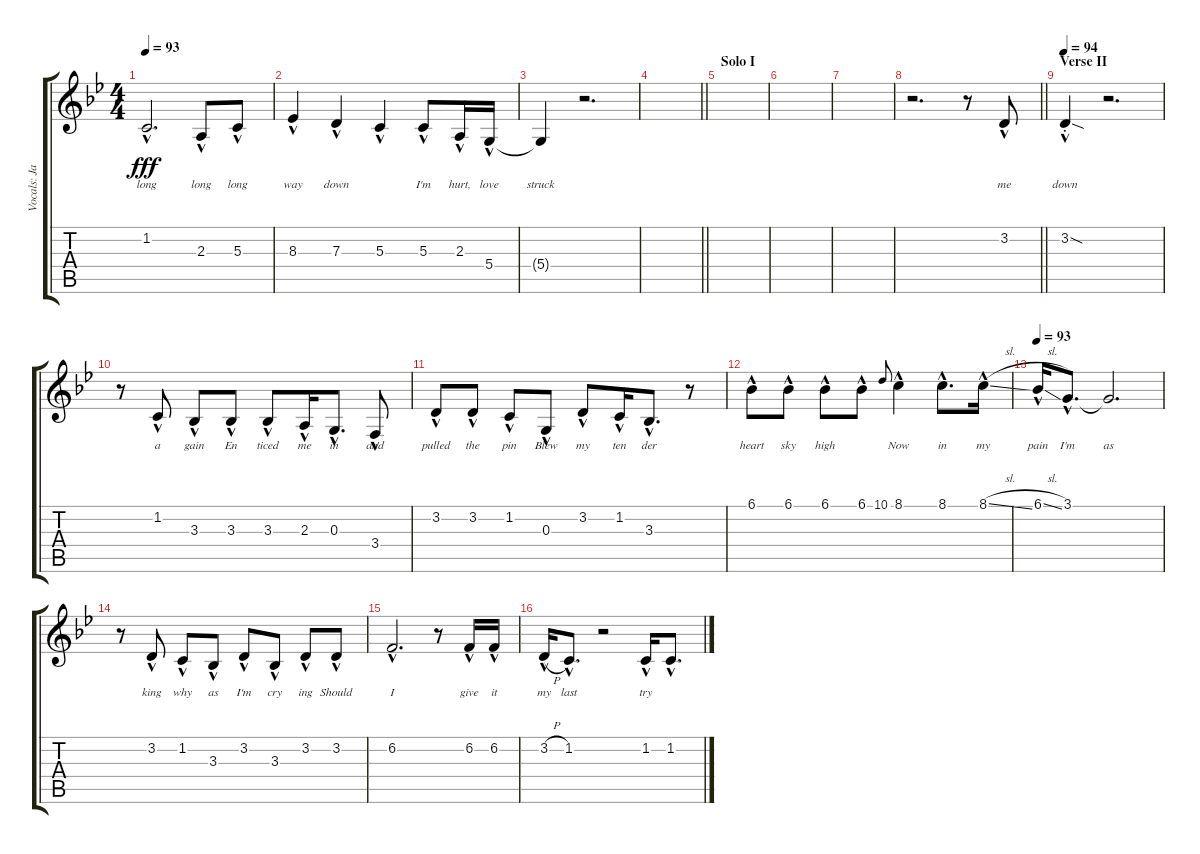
\track ("Vocals: Janet" "Vocals: Ja") {instrument lead2sawtooth}
\staff {score tabs}
\tuning (E4 B3 G3 D3 A2 E2) {hide}
\ts (4 4)
\tempo 93
\clef g2
\ks bb
1.2{hac}.2{d lyrics (0 "long") lyrics (1 "") lyrics (2 "") lyrics (3 "") lyrics (4 "") dy fff} 2.3{hac}.8{lyrics (0 "long") lyrics (1 "") lyrics (2 "") lyrics (3 "") lyrics (4 "")} 5.3{hac}.8{lyrics (0 "long") lyrics (1 "") lyrics (2 "") lyrics (3 "") lyrics (4 "")} |
8.3{hac}.4{lyrics (0 "way") lyrics (1 "") lyrics (2 "") lyrics (3 "") lyrics (4 "")} 7.3{hac}.4{lyrics (0 "down") lyrics (1 "") lyrics (2 "") lyrics (3 "") lyrics (4 "")} 5.3{hac}.4{lyrics (0 "") lyrics (1 "") lyrics (2 "") lyrics (3 "") lyrics (4 "")} 5.3{hac}.8{lyrics (0 "I'm") lyrics (1 "") lyrics (2 "") lyrics (3 "") lyrics (4 "")} 2.3{hac}.16{lyrics (0 "hurt,") lyrics (1 "") lyrics (2 "") lyrics (3 "") lyrics (4 "")} 5.4{hac}.16{lyrics (0 "love") lyrics (1 "") lyrics (2 "") lyrics (3 "") lyrics (4 "")} |
5.4{t}.4{lyrics (0 "struck") lyrics (1 "") lyrics (2 "") lyrics (3 "") lyrics (4 "")} r.2{d} |
\barLineRight lightlight
|
\section ("" "Solo I")
|
|
|
\barLineRight lightlight
r.2{d instrument lead2sawtooth} r.8 3.2{hac}.8{lyrics (0 "me") lyrics (1 "") lyrics (2 "") lyrics (3 "") lyrics (4 "")} |
\section ("" "Verse II")
\tempo 94
3.2{sod hac st}.4{lyrics (0 "down") lyrics (1 "") lyrics (2 "") lyrics (3 "") lyrics (4 "")} r.2{d} |
r.8 1.2{hac}.8{lyrics (0 "a") lyrics (1 "") lyrics (2 "") lyrics (3 "") lyrics (4 "")} 3.3{hac}.8{lyrics (0 "gain") lyrics (1 "") lyrics (2 "") lyrics (3 "") lyrics (4 "")} 3.3{hac}.8{lyrics (0 "En") lyrics (1 "") lyrics (2 "") lyrics (3 "") lyrics (4 "")} 3.3{hac}.8{lyrics (0 "ticed") lyrics (1 "") lyrics (2 "") lyrics (3 "") lyrics (4 "")} 2.3{hac}.16{lyrics (0 "me") lyrics (1 "") lyrics (2 "") lyrics (3 "") lyrics (4 "")} 0.3{hac}.8{d lyrics (0 "in") lyrics (1 "") lyrics (2 "") lyrics (3 "") lyrics (4 "")} 3.4{hac}.8{lyrics (0 "and") lyrics (1 "") lyrics (2 "") lyrics (3 "") lyrics (4 "")} |
3.2{hac}.8{lyrics (0 "pulled") lyrics (1 "") lyrics (2 "") lyrics (3 "") lyrics (4 "")} 3.2{hac}.8{lyrics (0 "the") lyrics (1 "") lyrics (2 "") lyrics (3 "") lyrics (4 "")} 1.2{hac}.8{lyrics (0 "pin") lyrics (1 "") lyrics (2 "") lyrics (3 "") lyrics (4 "")} 0.3{hac}.8{lyrics (0 "Blew") lyrics (1 "") lyrics (2 "") lyrics (3 "") lyrics (4 "")} 3.2{hac}.8{lyrics (0 "my") lyrics (1 "") lyrics (2 "") lyrics (3 "") lyrics (4 "")} 1.2{hac}.16{lyrics (0 "ten") lyrics (1 "") lyrics (2 "") lyrics (3 "") lyrics (4 "")} 3.3{hac}.8{d lyrics (0 "der") lyrics (1 "") lyrics (2 "") lyrics (3 "") lyrics (4 "")} r.8 |
6.1{hac}.8{lyrics (0 "heart") lyrics (1 "") lyrics (2 "") lyrics (3 "") lyrics (4 "")} 6.1{hac}.8{lyrics (0 "sky") lyrics (1 "") lyrics (2 "") lyrics (3 "") lyrics (4 "")} 6.1{hac}.8{lyrics (0 "high") lyrics (1 "") lyrics (2 "") lyrics (3 "") lyrics (4 "")} 6.1{hac}.8{lyrics (0 "") lyrics (1 "") lyrics (2 "") lyrics (3 "") lyrics (4 "")} 10.1.8{lyrics (0 "") lyrics (1 "") lyrics (2 "") lyrics (3 "") lyrics (4 "") gr onbeat} 8.1{hac}.4{lyrics (0 "Now") lyrics (1 "") lyrics (2 "") lyrics (3 "") lyrics (4 "")} 8.1{hac}.8{d lyrics (0 "in") lyrics (1 "") lyrics (2 "") lyrics (3 "") lyrics (4 "")} 8.1{sl hac}.16{lyrics (0 "my") lyrics (1 "") lyrics (2 "") lyrics (3 "") lyrics (4 "")} |
\tempo 93
6.1{sl hac}.16{lyrics (0 "pain") lyrics (1 "") lyrics (2 "") lyrics (3 "") lyrics (4 "")} 3.1{hac}.8{d lyrics (0 "I'm") lyrics (1 "") lyrics (2 "") lyrics (3 "") lyrics (4 "")} 3.1{t}.2{d lyrics (0 "as") lyrics (1 "") lyrics (2 "") lyrics (3 "") lyrics (4 "")} |
r.8 3.2{hac}.8{lyrics (0 "king") lyrics (1 "") lyrics (2 "") lyrics (3 "") lyrics (4 "")} 1.2{hac}.8{lyrics (0 "why") lyrics (1 "") lyrics (2 "") lyrics (3 "") lyrics (4 "")} 3.3{hac}.8{lyrics (0 "as") lyrics (1 "") lyrics (2 "") lyrics (3 "") lyrics (4 "")} 3.2{hac}.8{lyrics (0 "I'm") lyrics (1 "") lyrics (2 "") lyrics (3 "") lyrics (4 "")} 3.3{hac}.8{lyrics (0 "cry") lyrics (1 "") lyrics (2 "") lyrics (3 "") lyrics (4 "")} 3.2{hac}.8{lyrics (0 "ing") lyrics (1 "") lyrics (2 "") lyrics (3 "") lyrics (4 "")} 3.2{hac}.8{lyrics (0 "Should") lyrics (1 "") lyrics (2 "") lyrics (3 "") lyrics (4 "")} |
6.2{hac}.2{d lyrics (0 "I") lyrics (1 "") lyrics (2 "") lyrics (3 "") lyrics (4 "")} r.8 6.2{hac}.16{lyrics (0 "give") lyrics (1 "") lyrics (2 "") lyrics (3 "") lyrics (4 "")} 6.2{hac}.16{lyrics (0 "it") lyrics (1 "") lyrics (2 "") lyrics (3 "") lyrics (4 "")} |
3.2{h hac}.16{lyrics (0 "my") lyrics (1 "") lyrics (2 "") lyrics (3 "") lyrics (4 "")} 1.2{hac}.8{d lyrics (0 "last") lyrics (1 "") lyrics (2 "") lyrics (3 "") lyrics (4 "")} r.2 1.2{hac}.16{lyrics (0 "try") lyrics (1 "") lyrics (2 "") lyrics (3 "") lyrics (4 "")} 1.2{hac}.8{d lyrics (0 "") lyrics (1 "") lyrics (2 "") lyrics (3 "") lyrics (4 "")}
